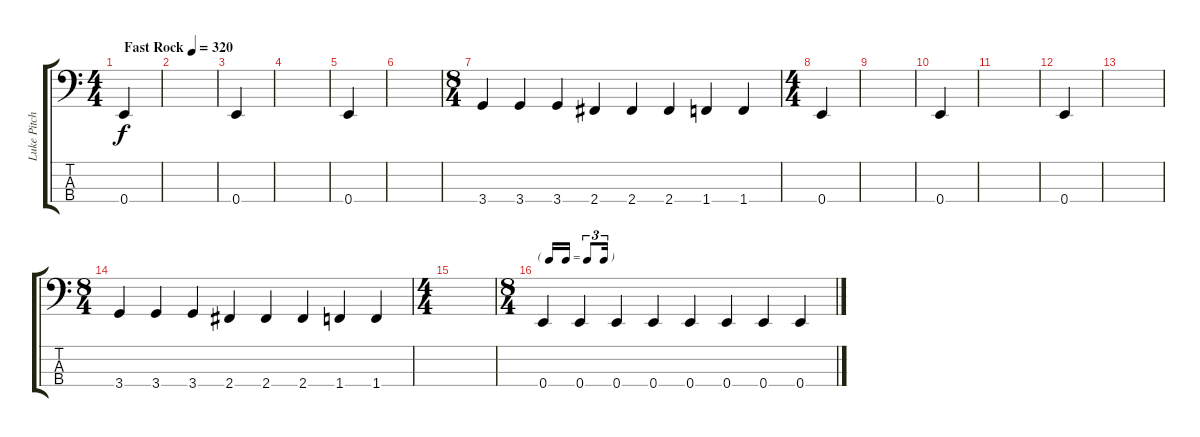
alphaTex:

\track ("Luke Pitchy (bass)" "Luke Pitch") {instrument electricbassfinger}
\staff {score tabs}
\tuning (G2 D2 A1 E1) {hide}
\ts (4 4)
\tempo (320 "Fast Rock")
\clef f4
\ks c
0.4.4{dy f instrument electricbassfinger} |
|
0.4.4 |
|
0.4.4 |
|
\ts (8 4)
3.4.4 3.4.4 3.4.4 2.4.4 2.4.4 2.4.4 1.4.4 1.4.4 |
\ts (4 4)
0.4.4 |
|
0.4.4 |
|
0.4.4 |
|
\ts (8 4)
3.4.4 3.4.4 3.4.4 2.4.4 2.4.4 2.4.4 1.4.4 1.4.4 |
\ts (4 4)
|
\ts (8 4)
\tf triplet16th
0.4.4 0.4.4 0.4.4 0.4.4 0.4.4 0.4.4 0.4.4 0.4.4
